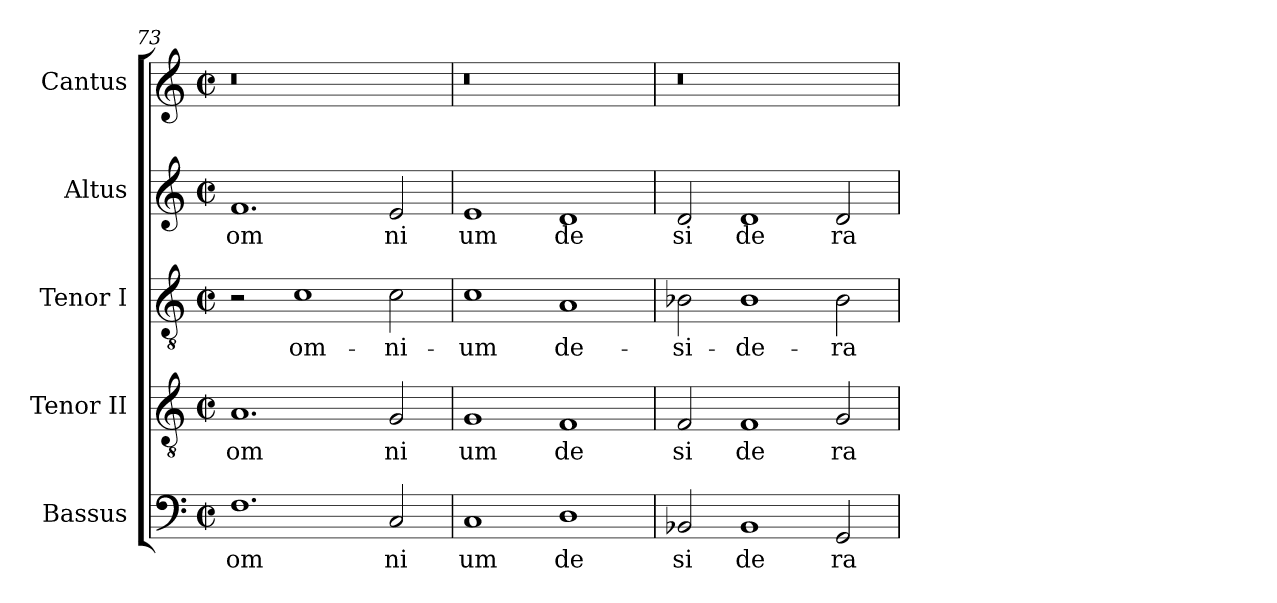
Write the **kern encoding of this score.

**kern	**text	**kern	**text	**kern	**text	**kern	**text	**kern
*part5	*part5	*part4	*part4	*part3	*part3	*part2	*part2	*part1
*staff5	*staff5	*staff4	*staff4	*staff3	*staff3	*staff2	*staff2	*staff1
*I"Bassus	*	*I"Tenor II	*	*I"Tenor I	*	*I"Altus	*	*I"Cantus
!!LO:LB:g=z
*clefF4	*	*clefGv2	*	*clefGv2	*	*clefG2	*	*clefG2
*	*	*	*	*k[]	*	*	*	*
*	*	*	*	*C:	*	*	*	*
*M2/2	*	*M2/2	*	*M2/2	*	*M2/2	*	*M2/2
*met(c|)	*	*met(c|)	*	*met(c|)	*	*met(c|)	*	*met(c|)
=73	=73	=73	=73	=73	=73	=73	=73	=73
!	!LO:LY:b:cj	!	!LO:LY:b:cj	!	!	!	!LO:LY:b:cj	!
1.F	om	1.A	om	2r	.	1.f	om	0r
!	!	!	!	!	!LO:LY:b:cj	!	!	!
.	.	.	.	1c	om-	.	.	.
!	!LO:LY:b:cj	!	!LO:LY:b:cj	!	!LO:LY:b:cj	!	!LO:LY:b:cj	!
2C/	ni	2G/	ni	2c\	-ni-	2e/	ni	.
=74	=74	=74	=74	=74	=74	=74	=74	=74
!	!LO:LY:b:cj	!	!LO:LY:b:cj	!	!LO:LY:b:cj	!	!LO:LY:b:cj	!
1C	um	1G	um	1c	-um	1e	um	0r
!	!LO:LY:b:cj	!	!LO:LY:b:cj	!	!LO:LY:b:cj	!	!LO:LY:b:cj	!
1D	de	1F	de	1A	de-	1d	de	.
=75	=75	=75	=75	=75	=75	=75	=75	=75
!	!LO:LY:b:cj	!	!LO:LY:b:cj	!	!LO:LY:b:cj	!	!LO:LY:b:cj	!
2BB-X/	si	2F/	si	2B-X\	-si-	2d/	si	0r
!	!LO:LY:b:cj	!	!LO:LY:b:cj	!	!LO:LY:b:cj	!	!LO:LY:b:cj	!
1BB-	de	1F	de	1B-	-de-	1d	de	.
!	!LO:LY:b:cj	!	!LO:LY:b:cj	!	!LO:LY:b:cj	!	!LO:LY:b:cj	!
2GG/	ra	2G/	ra	2B-\	-ra-	2d/	ra	.
=	=	=	=	=	=	=	=	=
*-	*-	*-	*-	*-	*-	*-	*-	*-
